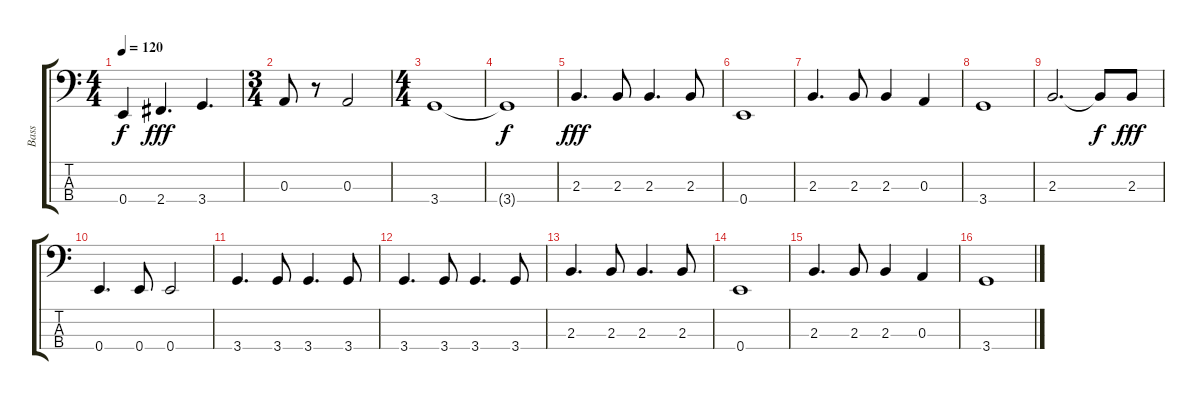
\track ("Bass" "Bass") {instrument electricbassfinger}
\staff {score tabs}
\tuning (G2 D2 A1 E1) {hide}
\ts (4 4)
\tempo 120
\clef f4
\ks c
0.4{t}.4{dy f} 2.4.4{d dy fff} 3.4.4{d} |
\ts (3 4)
0.3.8 r.8 0.3.2 |
\ts (4 4)
3.4.1 |
3.4{t}.1{dy f} |
2.3.4{d dy fff volume 10} 2.3.8 2.3.4{d} 2.3.8 |
0.4.1 |
2.3.4{d} 2.3.8 2.3.4 0.3.4 |
3.4.1 |
2.3.2{d} 2.3{t}.8{dy f} 2.3.8{dy fff} |
0.4.4{d} 0.4.8 0.4.2 |
3.4.4{d} 3.4.8 3.4.4{d} 3.4.8 |
3.4.4{d} 3.4.8 3.4.4{d} 3.4.8 |
2.3.4{d} 2.3.8 2.3.4{d} 2.3.8 |
0.4.1 |
2.3.4{d} 2.3.8 2.3.4 0.3.4 |
3.4.1
